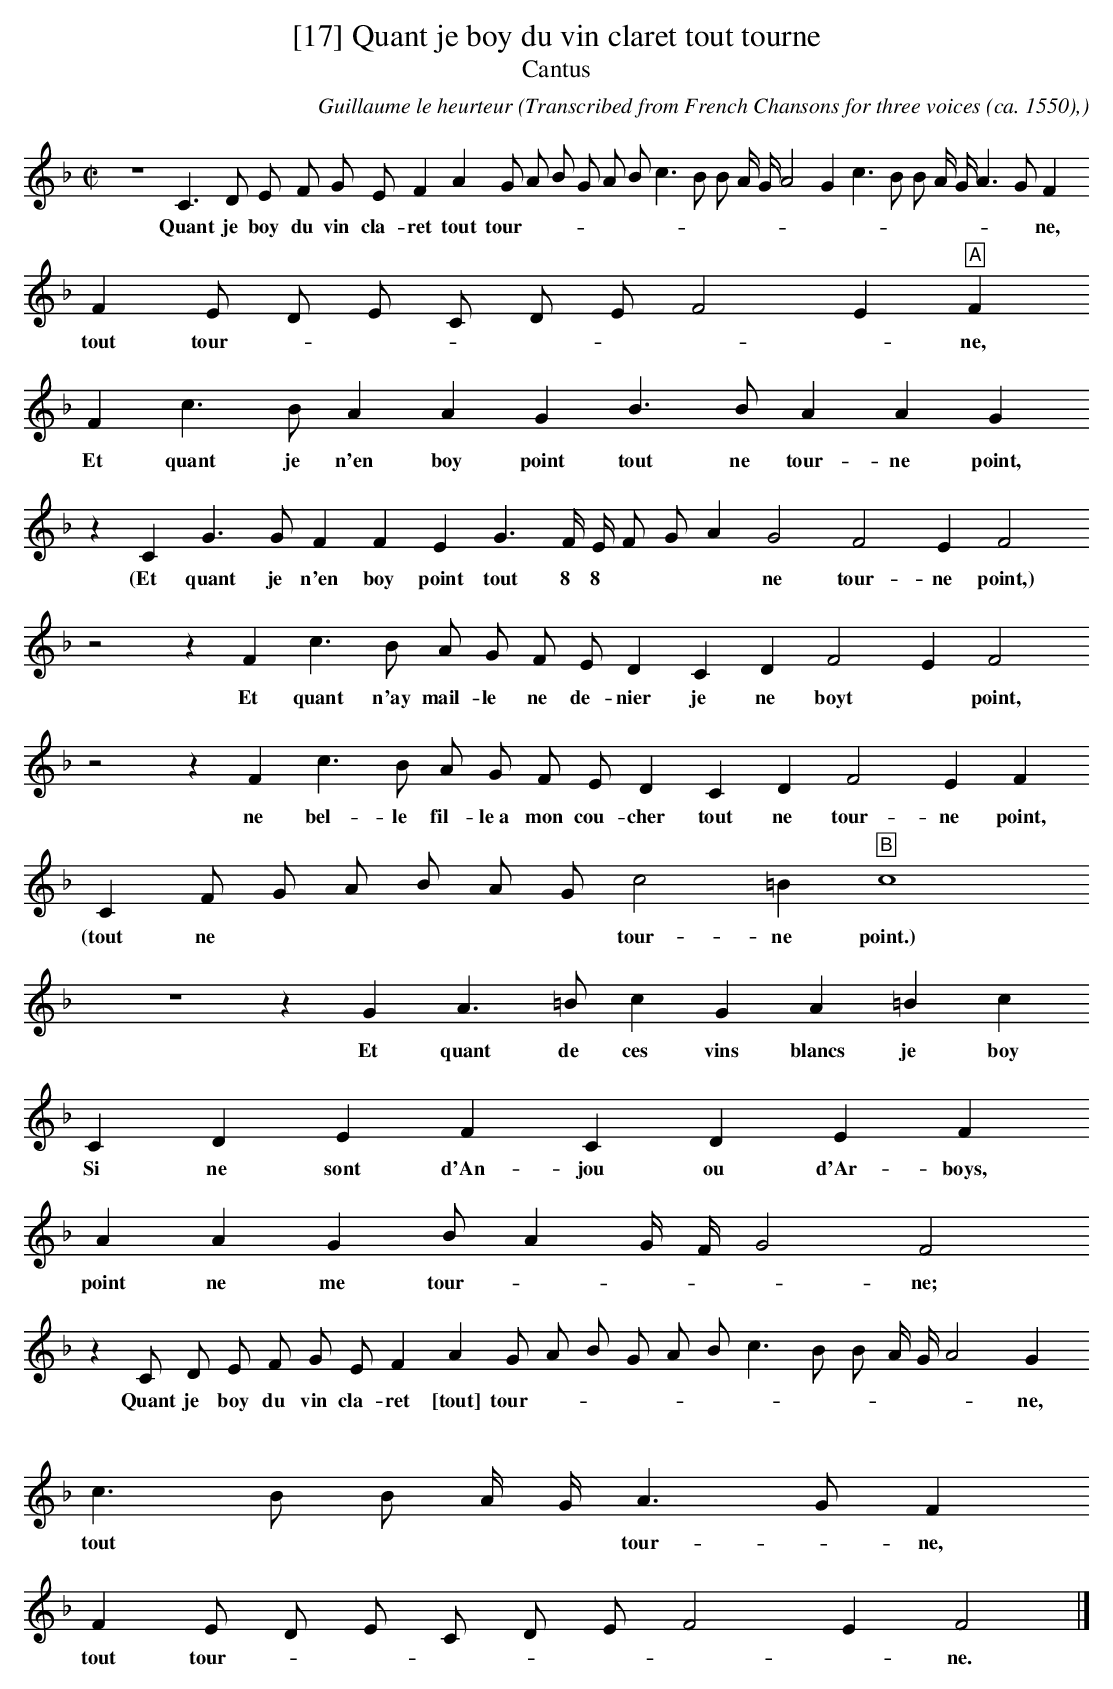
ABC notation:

X:1
T:[17] Quant je boy du vin claret tout tourne
T:Cantus
O: Transcribed from French Chansons for three voices (ca. 1550),
O: Part I: Three-Part Chansons Printed by Gardane (1541),
O: Edited by Courtney S. Adams, A-R Editions, Inc. Madison, Wisconsin
C: Guillaume le heurteur
M:C|
L:1/4
K:F
z4 C > D E/ F/ G/ E/ F A G/ A/ B/ G/ A/ B/ c > B B/ A// G// A2 G c > B B/ A// G// A > G F
w:Quant je boy du vin cla- ret tout tour- * * * * * * * * * * * * * * * * * * * ne,
F E/ D/ E/ C/ D/ E/ F2 E "A"F
w:tout tour- * * * * * * * ne,
F c > B A A G B > B A A G
w:Et quant je n'en boy point tout ne tour- ne point,
z C G > G F F E G3/2 F// E// F/ G/ A G2 F2 E F2
w:(Et quant je n'en boy point tout 8 8 * * * ne tour- ne point,)
z2 z F c > B A/ G/ F/ E/ D C D F2 E F2
w:Et quant n'ay mail- le ne de- nier je ne boyt * point,
z2 z F c > B A/ G/ F/ E/ D C D F2 E F
w:ne bel- le fil- le~a mon cou- cher tout ne tour- ne point,
C F/ G/ A/ B/ A/ G/ c2 =B "B"c4
w:(tout ne * * * * * tour- ne point.)
z4 z G A > =B c G A =B c
w:Et quant de ces vins blancs je boy
C D E F C D E F
w:Si ne sont d'An- jou ou d'Ar- boys,
A A G B/ A G// F// G2 F2
w:point ne me tour- * * * * ne;
z C/ D/ E/ F/ G/ E/ F A G/ A/ B/ G/ A/ B/ c > B B/ A// G//  A2 G
w:Quant je boy du vin cla- ret [tout] tour- * * * * *  * * * * * * ne,
c > B B/ A// G// A > G F
w:tout * * * * tour- * ne,
F E/ D/ E/ C/ D/ E/ F2 E F2 |]
w:tout tour- * * * * * * * ne.
